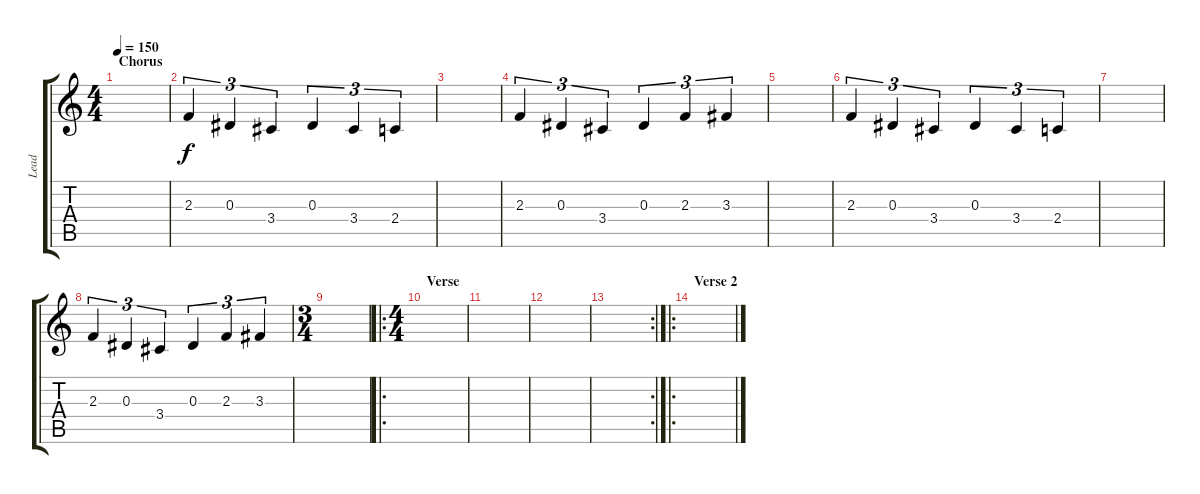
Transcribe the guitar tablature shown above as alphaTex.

\track ("Lead" "Lead") {instrument distortionguitar}
\staff {score tabs}
\tuning (C4 G3 Eb3 Bb2 F2 C2) {hide}
\ts (4 4)
\section ("" "Chorus")
\tempo 150
\clef g2
\ks c
|
2.3.4{tu (3 2)} 0.3.4{tu (3 2)} 3.4.4{tu (3 2)} 0.3.4{tu (3 2)} 3.4.4{tu (3 2)} 2.4.4{tu (3 2)} |
|
2.3.4{tu (3 2)} 0.3.4{tu (3 2)} 3.4.4{tu (3 2)} 0.3.4{tu (3 2)} 2.3.4{tu (3 2)} 3.3.4{tu (3 2)} |
|
2.3.4{tu (3 2)} 0.3.4{tu (3 2)} 3.4.4{tu (3 2)} 0.3.4{tu (3 2)} 3.4.4{tu (3 2)} 2.4.4{tu (3 2)} |
|
2.3.4{tu (3 2)} 0.3.4{tu (3 2)} 3.4.4{tu (3 2)} 0.3.4{tu (3 2)} 2.3.4{tu (3 2)} 3.3.4{tu (3 2)} |
\ts (3 4)
|
\ro
\ts (4 4)
\section ("" "Verse")
|
|
|
\rc 2
|
\ro
\section ("" "Verse 2")
